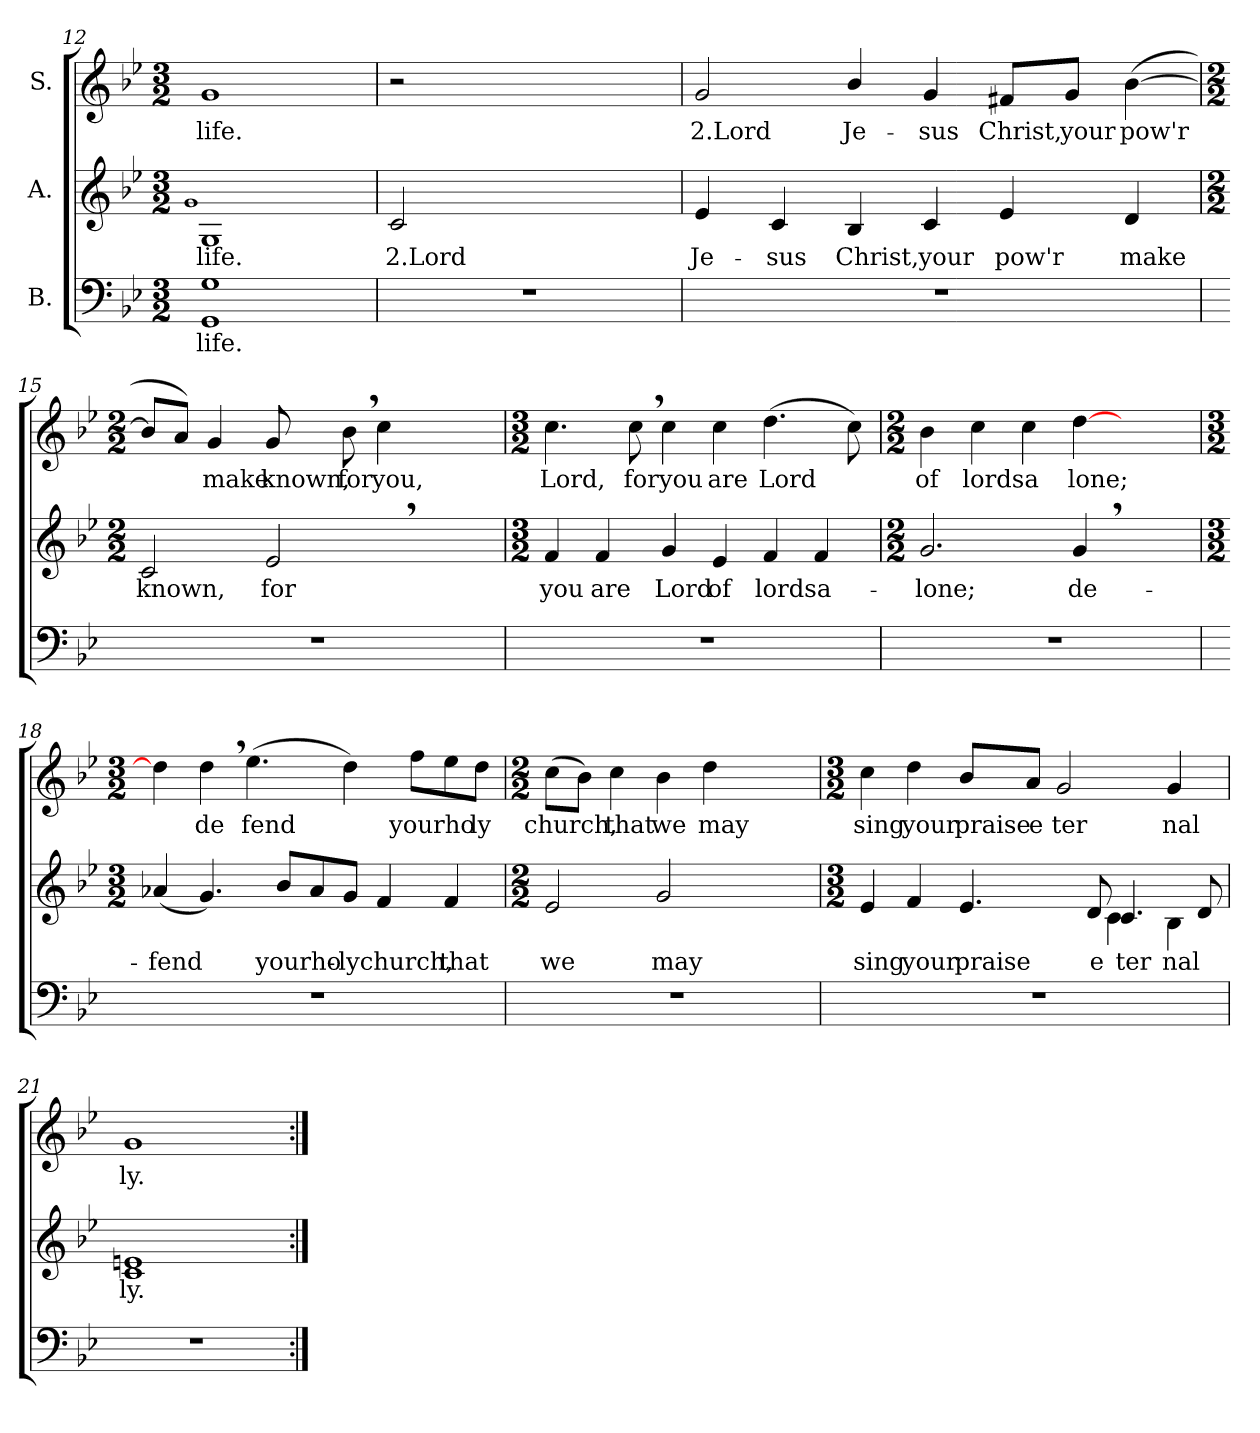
**kern	**text	**kern	**text	**kern	**text
*part3	*part3	*part2	*part2	*part1	*part1
*staff3	*staff3	*staff2	*staff2	*staff1	*staff1
*I"B.	*	*I"A.	*	*I"S.	*
*clefF4	*	*clefG2	*	*clefG2	*
*k[b-e-]	*	*k[b-e-]	*	*k[b-e-]	*
*B-:	*	*B-:	*	*B-:	*
*M3/2	*	*M3/2	*	*M3/2	*
=12	=12	=12	=12	=12	=12
*	*	*^	*	*	*
.	.	.	1qg	.	.	.
!	!LO:LY:b	!	!	!LO:LY:b	!	!LO:LY:b
*^	*	*	*	*	*	*
1G	1GG	life.	1G	1ryy	life.	1g	life.
!!LO:LB:g=z
=13!	=13!	=13!	=13!	=13!	=13!	=13!	=13!
!	!	!	!	!	!LO:LY:b:rj	!	!
*v	*v	*	*	*	*	*	*
*	*	*v	*v	*	*	*
1.r	.	2c/	2.Lord	2r	.
.	.	1ryy	.	1ryy	.
=14	=14	=14	=14	=14	=14
!	!	!	!LO:LY:b	!	!LO:LY:b:rj
1.r	.	4e-/	Je-	2g/	2.Lord
!	!	!	!LO:LY:b	!	!
.	.	4c/	-sus	.	.
!	!	!	!LO:LY:b	!	!LO:LY:b
.	.	4B-/	Christ,	4b-/	Je-
!	!	!	!LO:LY:b	!	!LO:LY:b
.	.	4c/	your	4g/	-sus
!	!	!	!LO:LY:b	!	!LO:LY:b
.	.	4e-/	pow'r	8f#X/L	Christ,
!	!	!	!	!	!LO:LY:b
.	.	.	.	8g/J	your
!	!	!	!LO:LY:b	!	!LO:LY:b
.	.	4d/	make	(>[>4b-\	pow'r
=15	=15	=15	=15	=15	=15
*	*	*M2/2	*	*M2/2	*
!	!	!	!LO:LY:b	!	!
1.r	.	2c/	known,	8b-/L]	.
.	.	.	.	8a/J)	.
!	!	!	!	!	!LO:LY:b
.	.	.	.	4g/	make
!	!	!	!LO:LY:b	!	!LO:LY:b
.	.	2e-,>/	for	8g/	known,
!	!	!	!	!	!LO:LY:b
.	.	.	.	8b-,>\	for
!	!	!	!	!	!LO:LY:b
.	.	.	.	4cc\	you,
.	.	2ryy	.	2ryy	.
!!LO:LB:g=z
=16	=16	=16	=16	=16	=16
*	*	*M3/2	*	*M3/2	*
!	!	!	!LO:LY:b	!	!LO:LY:b
1.r	.	4f/	you	4.cc\	Lord,
!	!	!	!LO:LY:b	!	!
.	.	4f/	are	.	.
!	!	!	!	!	!LO:LY:b
.	.	.	.	8cc,>\	foryou
!	!	!	!LO:LY:b	!	!
.	.	4g/	Lord	4cc\	.
!	!	!	!LO:LY:b	!	!LO:LY:b
.	.	4e-/	of	4cc\	are
!	!	!	!LO:LY:b	!	!LO:LY:b
.	.	4f/	lords	(>4.dd\	Lord
!	!	!	!LO:LY:b	!	!
.	.	4f/	a-	.	.
.	.	.	.	8cc\)	.
=17	=17	=17	=17	=17	=17
*	*	*M2/2	*	*M2/2	*
!	!	!	!LO:LY:b	!	!LO:LY:b
1.r	.	2.g/	-lone;	4b-\	of
!	!	!	!	!	!LO:LY:b
.	.	.	.	4cc\	lords
!	!	!	!	!	!LO:LY:b
.	.	.	.	4cc\	a
!	!	!	!LO:LY:b	!	!LO:LY:b
.	.	4g,>/	de-	[>4dd\	lone;
.	.	2ryy	.	2ryy	.
=18	=18	=18	=18	=18	=18
*	*	*M3/2	*	*M3/2	*
!	!	!	!LO:LY:b	!	!
1.r	.	(<4a-X/	-fend	4dd\]	.
!	!	!	!	!	!LO:LY:b
.	.	4.g/)	.	4dd,>\	de
!	!	!	!	!	!LO:LY:b
.	.	.	.	(>4.ee-\	fend
!	!	!	!LO:LY:b	!	!
.	.	8b-/L	yourho-	.	.
.	.	8a-/	.	.	.
!	!	!	!LO:LY:b	!	!
.	.	8g/J	-lychurch,	4dd\)	.
.	.	4f/	.	.	.
!	!	!	!	!	!LO:LY:b
.	.	.	.	8ff\L	yourho
!	!	!	!LO:LY:b	!	!
.	.	4f/	that	8ee-\	.
!	!	!	!	!	!LO:LY:b
.	.	.	.	8dd\J	ly
!!LO:LB:g=z
=19	=19	=19	=19	=19	=19
*	*	*M2/2	*	*M2/2	*
!	!	!	!LO:LY:b	!	!LO:LY:b
1.r	.	2e-/	we	(>8cc\L	church,
.	.	.	.	8b-\J)	.
!	!	!	!	!	!LO:LY:b
.	.	.	.	4cc\	that
!	!	!	!LO:LY:b	!	!LO:LY:b
.	.	2g/	may	4b-\	we
!	!	!	!	!	!LO:LY:b
.	.	.	.	4dd\	may
.	.	2ryy	.	2ryy	.
=20	=20	=20	=20	=20	=20
*	*	*M3/2	*	*M3/2	*
!	!	!	!LO:LY:b	!	!LO:LY:b
*	*	*^	*	*	*
1.r	.	4e-/	1ryy	sing	4cc\	sing
!	!	!	!	!LO:LY:b	!	!LO:LY:b
.	.	4f/	.	your	4dd\	your
!	!	!	!	!LO:LY:b	!	!LO:LY:b
.	.	4.e-/	.	praise	8b-/L	praise
!	!	!	!	!	!	!LO:LY:b
.	.	.	.	.	8a/J	e
!	!	!	!	!	!	!LO:LY:b
.	.	.	.	.	2g/	ter
!	!	!	!	!LO:LY:b	!	!
.	.	8d/	.	e	.	.
!	!	!	!	!LO:LY:b	!	!
.	.	4.c/	4c\	ter	.	.
!	!	!	!	!LO:LY:b	!	!LO:LY:b
.	.	.	4B-\	nal	4g/	nal
.	.	8d/	.	.	.	.
*	*	*v	*v	*	*	*
=21	=21	=21	=21	=21	=21
!	!	!	!LO:LY:b	!	!LO:LY:b
1.r	.	1c 1en	ly.	1g	ly.
.	.	2ryy	.	2ryy	.
=:|!	=:|!	=:|!	=:|!	=:|!	=:|!
*-	*-	*-	*-	*-	*-
